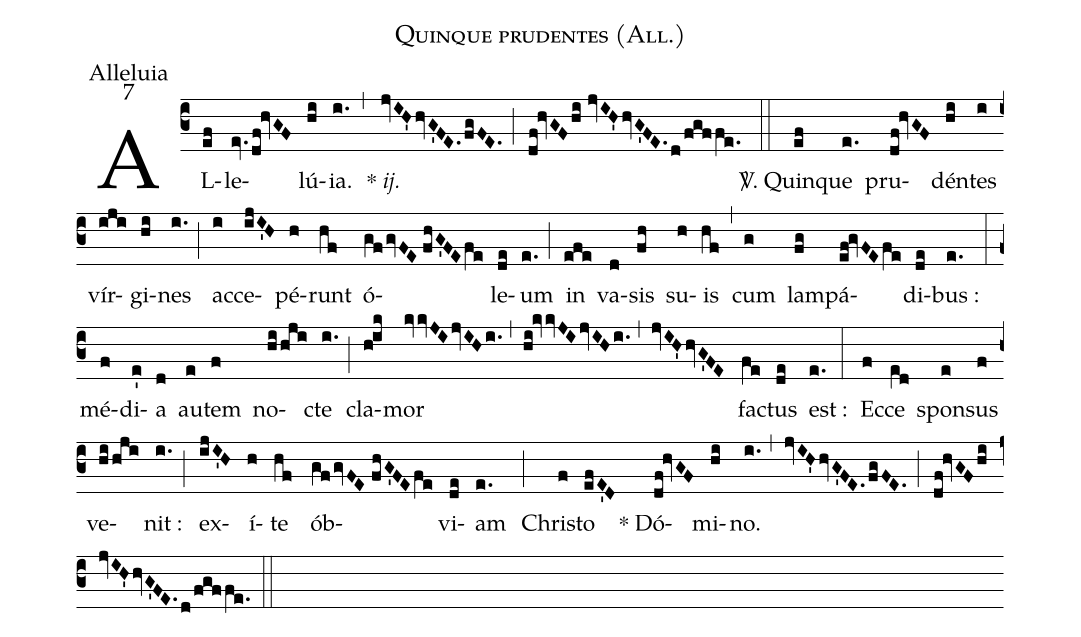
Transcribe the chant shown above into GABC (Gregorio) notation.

name:Quinque prudentes (All.);
office-part:Alleluia;
mode:7;
%%
(c3) AL(ef)le(ev.df!hvGF)lú(hi){ia}.(i.) (,) * <i>ij.</i>(jvIH'hvG'FE.fgFE.) (;) (df!hvGFhi//jvIH'hvG'FE.d/fgffe.) (::) <sp>V/</sp>. Quin(ef)que(e.) pru(df!hvGF)dén(hi)tes(i) vír(iji)gi(hi)nes(i.) (;) ac(i)ce(ijI'H)pé(h)runt(hf) ó(gfgvFE//fhG'FEfe)le(de)um(e.) (;) in(efe) va(d)sis(fh) su(h)is(hf) (,) cum(g) lam(fg)pá(ef!gvFEfe)di(de)bus :(e.) (:) mé(f)di(e')a(d) au(e)tem(f) no(hi/hji)cte(i.) (;) cla(hik)mor(kvvJIjvIHi.) (,) (hi!kvvJIjvIHi.) (,) (jvIH'hvG'FE) fa(fe)ctus(de) est :(e.) (:) Ec(f)ce(e[ll:1]d) spon(e)sus(f) ve(hi/hji)nit :(i.) (;) ex(ijI'H)í(h)te(hf) ób(gfgvFE//fhG'FEfe)vi(de)am(e.) (;) Chri(f)sto(efE'D) ()* Dó(df!hvGF)mi(hi)no.(i.) (,) (jvIH'hvG'FE.fgFE.) (;) (df!hvGFhi//jvIH'hvG'FE.d/fgffe.) (::)
